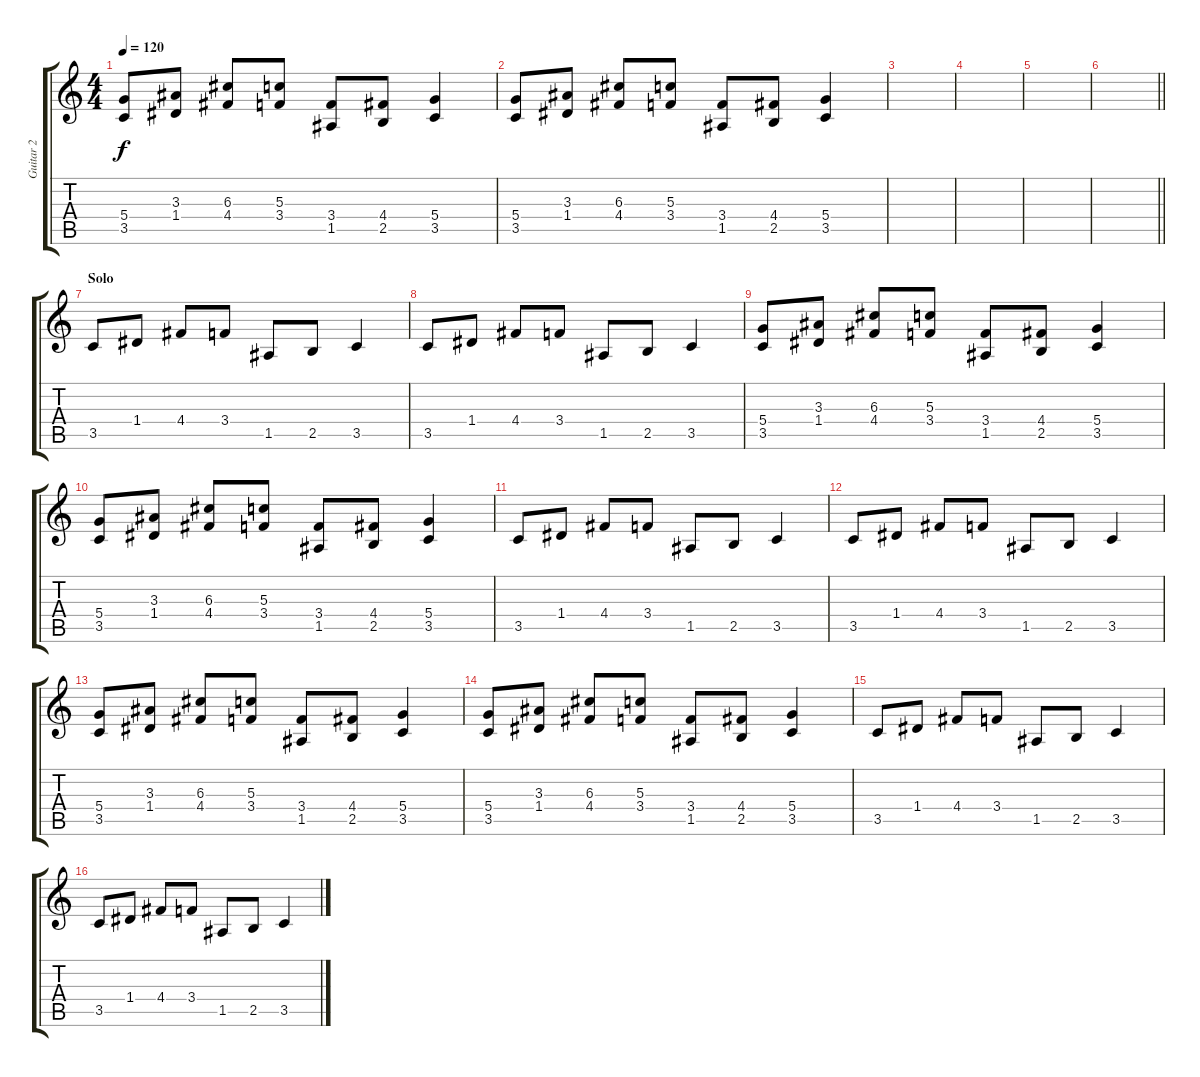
\track ("Guitar 2" "Guitar 2") {instrument distortionguitar}
\staff {score tabs}
\tuning (E4 B3 G3 D3 A2 E2) {hide}
\ts (4 4)
\tempo 120
\clef g2
\ks c
(5.4 3.5).8{dy f} (3.3 1.4).8 (6.3 4.4).8 (5.3 3.4).8 (3.4 1.5).8 (4.4 2.5).8 (5.4 3.5).4 |
(5.4 3.5).8 (3.3 1.4).8 (6.3 4.4).8 (5.3 3.4).8 (3.4 1.5).8 (4.4 2.5).8 (5.4 3.5).4 |
|
|
|
\barLineRight lightlight
|
\section ("" "Solo")
3.5.8 1.4.8 4.4.8 3.4.8 1.5.8 2.5.8 3.5.4 |
3.5.8 1.4.8 4.4.8 3.4.8 1.5.8 2.5.8 3.5.4 |
(5.4 3.5).8 (3.3 1.4).8 (6.3 4.4).8 (5.3 3.4).8 (3.4 1.5).8 (4.4 2.5).8 (5.4 3.5).4 |
(5.4 3.5).8 (3.3 1.4).8 (6.3 4.4).8 (5.3 3.4).8 (3.4 1.5).8 (4.4 2.5).8 (5.4 3.5).4 |
3.5.8 1.4.8 4.4.8 3.4.8 1.5.8 2.5.8 3.5.4 |
3.5.8 1.4.8 4.4.8 3.4.8 1.5.8 2.5.8 3.5.4 |
(5.4 3.5).8 (3.3 1.4).8 (6.3 4.4).8 (5.3 3.4).8 (3.4 1.5).8 (4.4 2.5).8 (5.4 3.5).4 |
(5.4 3.5).8 (3.3 1.4).8 (6.3 4.4).8 (5.3 3.4).8 (3.4 1.5).8 (4.4 2.5).8 (5.4 3.5).4 |
3.5.8 1.4.8 4.4.8 3.4.8 1.5.8 2.5.8 3.5.4 |
3.5.8 1.4.8 4.4.8 3.4.8 1.5.8 2.5.8 3.5.4
